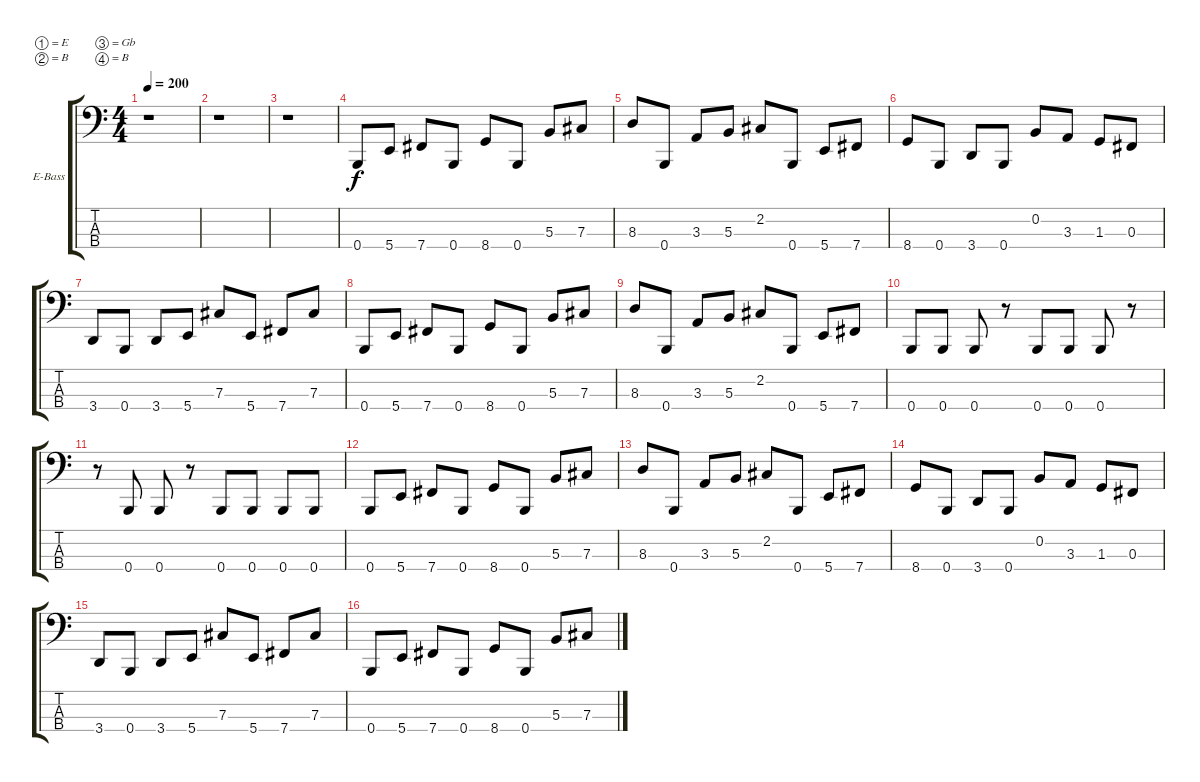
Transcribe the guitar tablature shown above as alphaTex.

\bracketExtendMode groupsimilarinstruments
\firstSystemTrackNameOrientation horizontal
\otherSystemsTrackNameOrientation horizontal
\track ("Bass" "E-Bass") {instrument electricbasspick}
\staff {score tabs}
\tuning (E2 B1 Gb1 B0)
\ts (4 4)
\beaming (8 2 2 2 2)
\tempo 200
\clef f4
\ks c
r.1{dy f instrument electricbasspick} |
r.1 |
r.1 |
0.4.8 5.4.8 7.4.8 0.4.8 8.4.8 0.4.8 5.3.8 7.3.8 |
8.3.8 0.4.8 3.3.8 5.3.8 2.2.8 0.4.8 5.4.8 7.4.8 |
8.4.8 0.4.8 3.4.8 0.4.8 0.2.8 3.3.8 1.3.8 0.3.8 |
3.4.8 0.4.8 3.4.8 5.4.8 7.3.8 5.4.8 7.4.8 7.3.8 |
0.4.8 5.4.8 7.4.8 0.4.8 8.4.8 0.4.8 5.3.8 7.3.8 |
8.3.8 0.4.8 3.3.8 5.3.8 2.2.8 0.4.8 5.4.8 7.4.8 |
0.4.8 0.4.8 0.4.8 r.8 0.4.8 0.4.8 0.4.8 r.8 |
r.8 0.4.8 0.4.8 r.8 0.4.8 0.4.8 0.4.8 0.4.8 |
0.4.8 5.4.8 7.4.8 0.4.8 8.4.8 0.4.8 5.3.8 7.3.8 |
8.3.8 0.4.8 3.3.8 5.3.8 2.2.8 0.4.8 5.4.8 7.4.8 |
8.4.8 0.4.8 3.4.8 0.4.8 0.2.8 3.3.8 1.3.8 0.3.8 |
3.4.8 0.4.8 3.4.8 5.4.8 7.3.8 5.4.8 7.4.8 7.3.8 |
0.4.8 5.4.8 7.4.8 0.4.8 8.4.8 0.4.8 5.3.8 7.3.8
